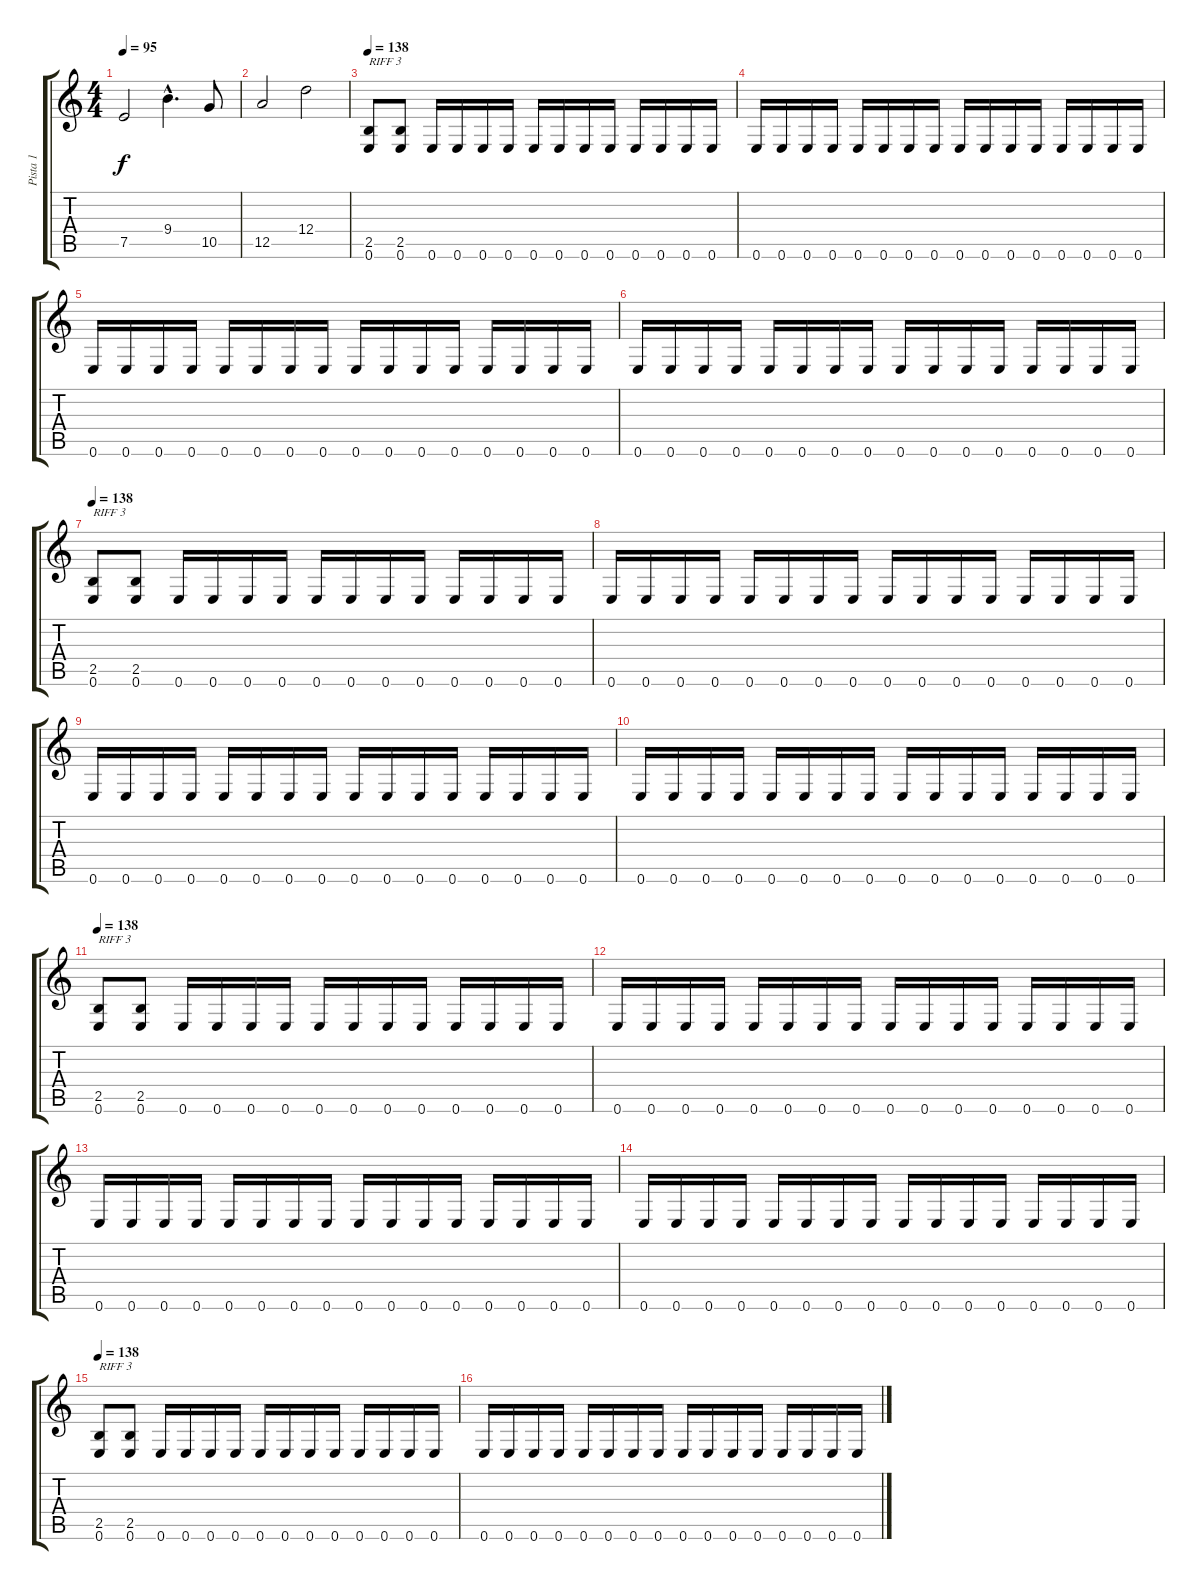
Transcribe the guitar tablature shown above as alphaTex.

\track ("Pista 1" "Pista 1") {instrument distortionguitar}
\staff {score tabs}
\tuning (E4 B3 G3 D3 A2 E2) {hide}
\ts (4 4)
\tempo 95
\clef g2
\ks c
7.5.2{dy f} 9.4{hac}.4{d} 10.5.8 |
12.5.2 12.4.2 |
\tempo 138
(2.5 0.6).8{txt "RIFF 3"} (2.5 0.6).8 0.6.16 0.6.16 0.6.16 0.6.16 0.6.16 0.6.16 0.6.16 0.6.16 0.6.16 0.6.16 0.6.16 0.6.16 |
0.6.16 0.6.16 0.6.16 0.6.16 0.6.16 0.6.16 0.6.16 0.6.16 0.6.16 0.6.16 0.6.16 0.6.16 0.6.16 0.6.16 0.6.16 0.6.16 |
0.6.16 0.6.16 0.6.16 0.6.16 0.6.16 0.6.16 0.6.16 0.6.16 0.6.16 0.6.16 0.6.16 0.6.16 0.6.16 0.6.16 0.6.16 0.6.16 |
0.6.16 0.6.16 0.6.16 0.6.16 0.6.16 0.6.16 0.6.16 0.6.16 0.6.16 0.6.16 0.6.16 0.6.16 0.6.16 0.6.16 0.6.16 0.6.16 |
\tempo 138
(2.5 0.6).8{txt "RIFF 3"} (2.5 0.6).8 0.6.16 0.6.16 0.6.16 0.6.16 0.6.16 0.6.16 0.6.16 0.6.16 0.6.16 0.6.16 0.6.16 0.6.16 |
0.6.16 0.6.16 0.6.16 0.6.16 0.6.16 0.6.16 0.6.16 0.6.16 0.6.16 0.6.16 0.6.16 0.6.16 0.6.16 0.6.16 0.6.16 0.6.16 |
0.6.16 0.6.16 0.6.16 0.6.16 0.6.16 0.6.16 0.6.16 0.6.16 0.6.16 0.6.16 0.6.16 0.6.16 0.6.16 0.6.16 0.6.16 0.6.16 |
0.6.16 0.6.16 0.6.16 0.6.16 0.6.16 0.6.16 0.6.16 0.6.16 0.6.16 0.6.16 0.6.16 0.6.16 0.6.16 0.6.16 0.6.16 0.6.16 |
\tempo 138
(2.5 0.6).8{txt "RIFF 3"} (2.5 0.6).8 0.6.16 0.6.16 0.6.16 0.6.16 0.6.16 0.6.16 0.6.16 0.6.16 0.6.16 0.6.16 0.6.16 0.6.16 |
0.6.16 0.6.16 0.6.16 0.6.16 0.6.16 0.6.16 0.6.16 0.6.16 0.6.16 0.6.16 0.6.16 0.6.16 0.6.16 0.6.16 0.6.16 0.6.16 |
0.6.16 0.6.16 0.6.16 0.6.16 0.6.16 0.6.16 0.6.16 0.6.16 0.6.16 0.6.16 0.6.16 0.6.16 0.6.16 0.6.16 0.6.16 0.6.16 |
0.6.16 0.6.16 0.6.16 0.6.16 0.6.16 0.6.16 0.6.16 0.6.16 0.6.16 0.6.16 0.6.16 0.6.16 0.6.16 0.6.16 0.6.16 0.6.16 |
\tempo 138
(2.5 0.6).8{txt "RIFF 3"} (2.5 0.6).8 0.6.16 0.6.16 0.6.16 0.6.16 0.6.16 0.6.16 0.6.16 0.6.16 0.6.16 0.6.16 0.6.16 0.6.16 |
0.6.16 0.6.16 0.6.16 0.6.16 0.6.16 0.6.16 0.6.16 0.6.16 0.6.16 0.6.16 0.6.16 0.6.16 0.6.16 0.6.16 0.6.16 0.6.16
